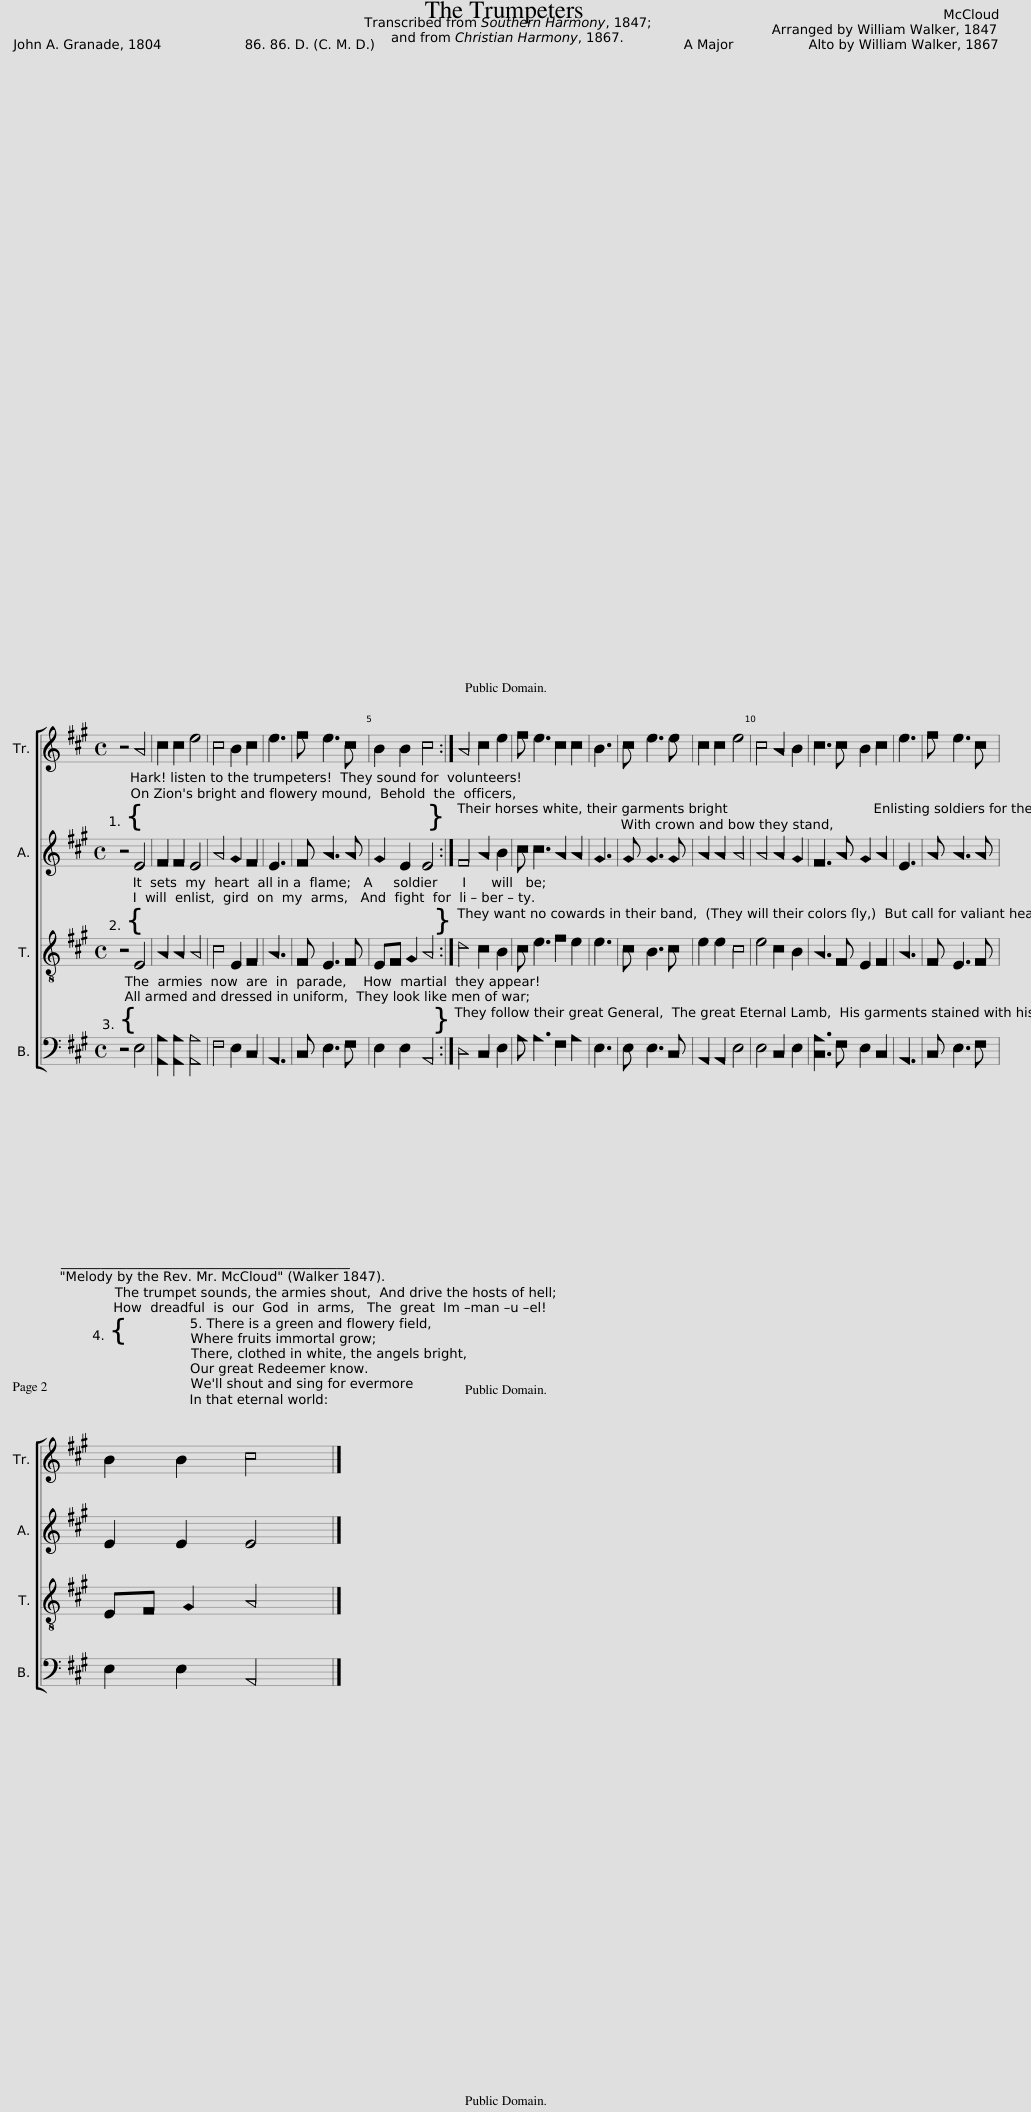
X:1
%%score [ 1 2 3 4 ]
L:1/8
Q:1/4=160
M:4/4
I:linebreak $
K:A
V:1 treble
V:2 treble
V:3 treble-8
V:4 bass
V:1
 z4 A4 | c2 c2 e4 | c4 B2 c2 | e3 f e3 c | B2 B2 c4 :| %5
 A4 c2 e2 | f e3 c2 c2 | B3 c e3 e | c2 c2 e4 | c4 A2 B2 | %10
 c3 c B2 c2 | e3 f e3 c |$ B2 B2 c4 |] %13
V:2
 z4 E4 | F2 F2 E4 | A4 G2 F2 | E3 F A3 A | G2 E2 E4 :| %5
 F4 A2 B2 | c c3 A2 A2 | G3 G G3 G | A2 A2 A4 | A4 A2 G2 | %10
 F3 A G2 A2 | E3 A A3 A |$ E2 E2 E4 |] %13
V:3
 z4 E4 | A2 A2 A4 | c4 E2 F2 | A3 F E3 F | EF G2 A4 :| %5
 d4 c2 B2 | c e3 f2 e2 | e3 c B3 c | e2 e2 c4 | e4 c2 B2 | %10
 A3 F E2 F2 | A3 F E3 F |$ EF G2 A4 |] %13
V:4
 z4 E,4 | [A,,A,]2 [A,,A,]2 [A,,A,]4 | F,4 E,2 C,2 | A,,3 C, E,3 F, | E,2 E,2 A,,4 :| %5
 D,4 C,2 E,2 | A, A,3 F,2 A,2 | E,3 E, E,3 C, | A,,2 A,,2 E,4 | E,4 C,2 E,2 | %10
 [C,A,]3 F, E,2 C,2 | A,,3 C, E,3 F, |$ E,2 E,2 A,,4 |] %13
